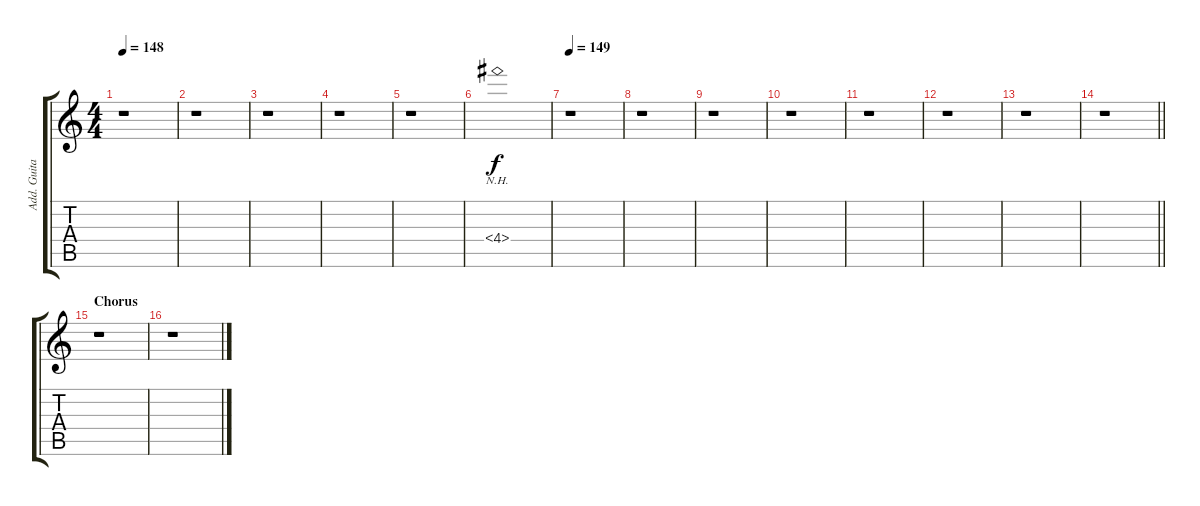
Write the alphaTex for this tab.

\track ("Add. Guitar" "Add. Guita") {instrument distortionguitar}
\staff {score tabs}
\tuning (E4 B3 G3 D3 A2 D2) {hide}
\ts (4 4)
\tempo 148
\clef g2
\ks c
r.1{dy f} |
r.1 |
r.1 |
r.1 |
r.1{volume 0 balance 0} |
4.4{nh}.1{volume 13} |
\tempo 149
r.1 |
r.1 |
r.1 |
r.1 |
r.1 |
r.1 |
r.1 |
\barLineRight lightlight
r.1 |
\section ("" "Chorus")
r.1 |
r.1
